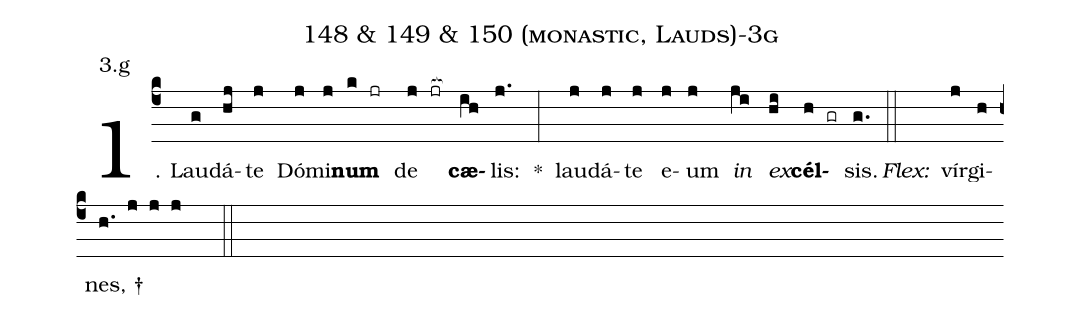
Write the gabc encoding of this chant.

name: 148 & 149 & 150 (monastic, Lauds)-3g;
annotation: 3.g;
%%
(c4)1. Lau(g)dá(hj)te(j) Dó(j)mi(j)<b>num</b>(k jr) de(j jr[ocb:1{]) <b>cæ</b>(ih[ocb:0}])lis:(j.) *(:) lau(j)dá(j)te(j) e(j)um(j) <i>in</i>(ji) <i>ex</i>(hi)<b>cél</b>(h gr)sis.(g.) (::)
<i>Flex:</i>()  vír(j)gi(h)nes, †(h. j j j  ::)
